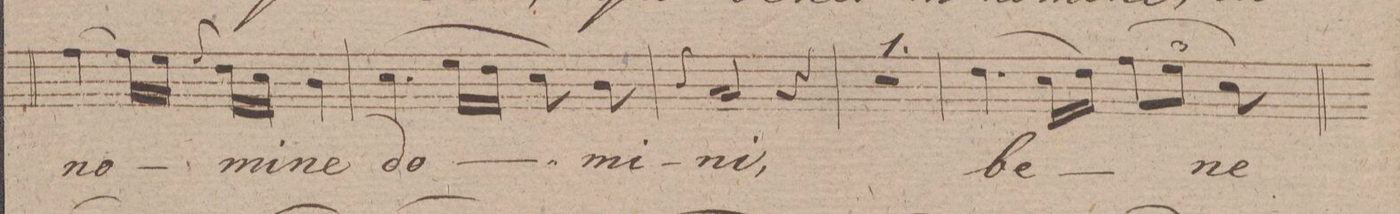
**kern	**text
*I"Tenore. Solo	*
*clefC4	*
*k[f#c#g#]	*
*M3/4	*
[4e\	no-
16e\LL]	.
16d\JJ	.
8qqd/	.
16c#\LL	-mi-
16B\JJ	.
4A\	-ne
=21	=21
(>4.B\	do-
16d\LL	.
16c#\JJ	.
8B\)	.
8A\	-mi-
=22	=22
8qqA/	.
2G#/	-ni,
4r	.
=23	=23
2.r	.
=24	=24
(>4.c#\	be-
16B\LL	.
16c#\JJ)	.
12e\L	.
12d\J	.
12B\	-ne-
=25	=25
*-	*-
